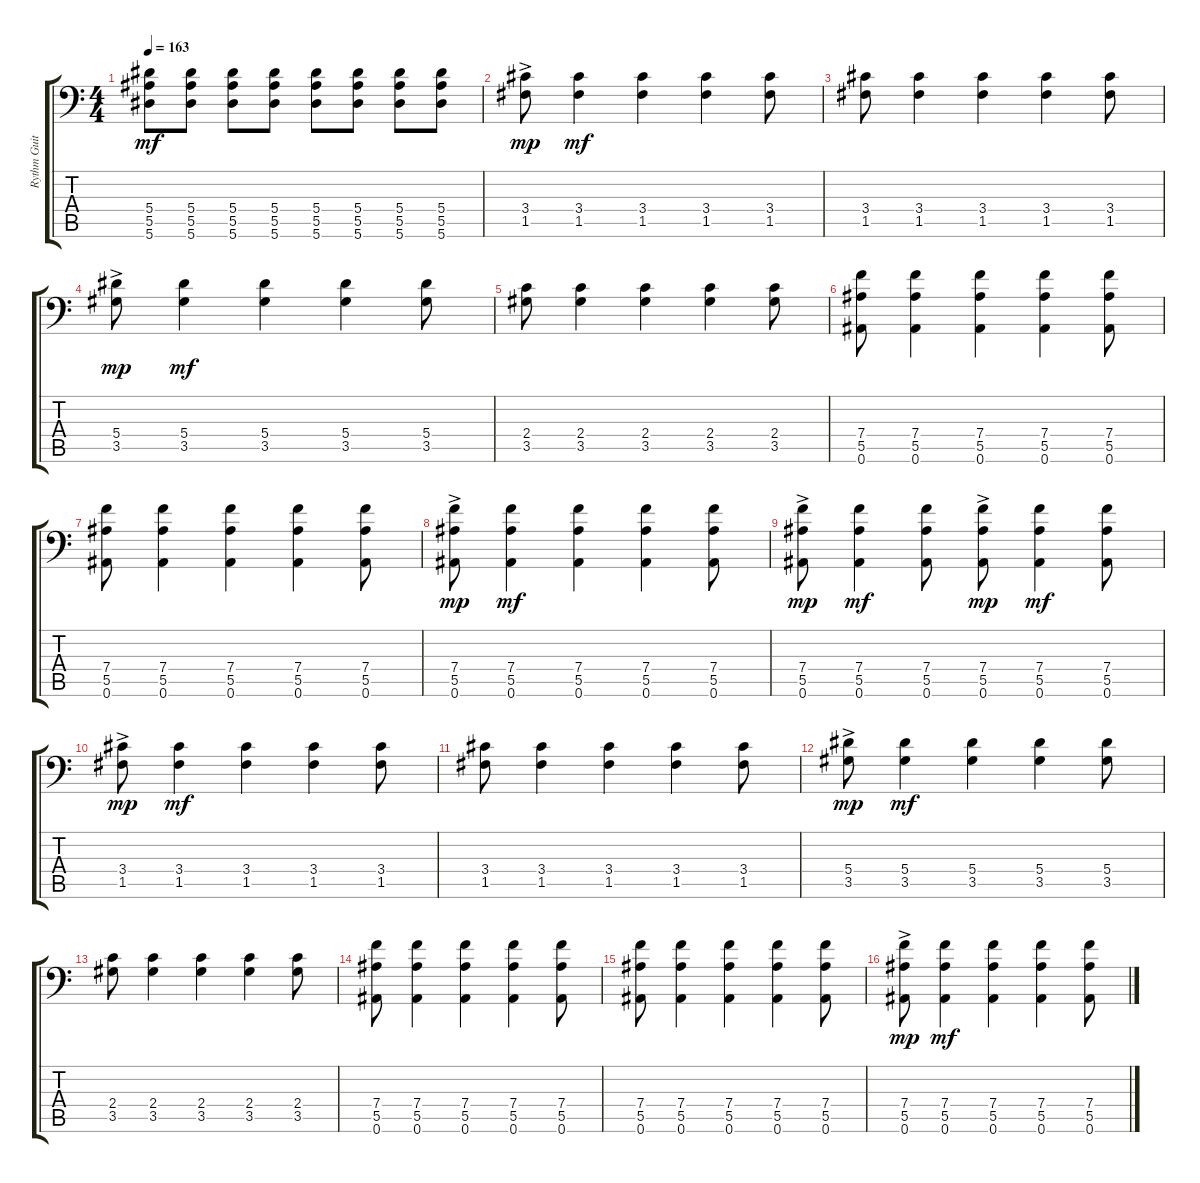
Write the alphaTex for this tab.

\track ("Rythm Guitar" "Rythm Guit") {instrument electricguitarclean}
\staff {score tabs}
\tuning (C4 G3 Eb3 Bb2 F2 Bb1) {hide}
\ts (4 4)
\tempo 163
\clef f4
\ks c
(5.4 5.5 5.6).8{dy mf} (5.4 5.5 5.6).8 (5.4 5.5 5.6).8 (5.4 5.5 5.6).8 (5.4 5.5 5.6).8 (5.4 5.5 5.6).8 (5.4 5.5 5.6).8 (5.4 5.5 5.6).8 |
\section ("" "")
(3.4{ac} 1.5{ac}).8{txt "" dy mp} (3.4 1.5).4{dy mf} (3.4 1.5).4 (3.4 1.5).4 (3.4 1.5).8 |
(3.4 1.5).8 (3.4 1.5).4 (3.4 1.5).4 (3.4 1.5).4 (3.4 1.5).8 |
(5.4{ac} 3.5{ac}).8{dy mp} (5.4 3.5).4{dy mf} (5.4 3.5).4 (5.4 3.5).4 (5.4 3.5).8 |
(2.4 3.5).8 (2.4 3.5).4 (2.4 3.5).4 (2.4 3.5).4 (2.4 3.5).8 |
(7.4 5.5 0.6).8 (7.4 5.5 0.6).4 (7.4 5.5 0.6).4 (7.4 5.5 0.6).4 (7.4 5.5 0.6).8 |
(7.4 5.5 0.6).8 (7.4 5.5 0.6).4 (7.4 5.5 0.6).4 (7.4 5.5 0.6).4 (7.4 5.5 0.6).8 |
(7.4{ac} 5.5{ac} 0.6{ac}).8{dy mp} (7.4 5.5 0.6).4{dy mf} (7.4 5.5 0.6).4 (7.4 5.5 0.6).4 (7.4 5.5 0.6).8 |
(7.4{ac} 5.5{ac} 0.6{ac}).8{dy mp} (7.4 5.5 0.6).4{dy mf} (7.4 5.5 0.6).8 (7.4{ac} 5.5{ac} 0.6{ac}).8{dy mp} (7.4 5.5 0.6).4{dy mf} (7.4 5.5 0.6).8 |
(3.4{ac} 1.5{ac}).8{dy mp} (3.4 1.5).4{dy mf} (3.4 1.5).4 (3.4 1.5).4 (3.4 1.5).8 |
(3.4 1.5).8 (3.4 1.5).4 (3.4 1.5).4 (3.4 1.5).4 (3.4 1.5).8 |
(5.4{ac} 3.5{ac}).8{dy mp} (5.4 3.5).4{dy mf} (5.4 3.5).4 (5.4 3.5).4 (5.4 3.5).8 |
(2.4 3.5).8 (2.4 3.5).4 (2.4 3.5).4 (2.4 3.5).4 (2.4 3.5).8 |
(7.4 5.5 0.6).8 (7.4 5.5 0.6).4 (7.4 5.5 0.6).4 (7.4 5.5 0.6).4 (7.4 5.5 0.6).8 |
(7.4 5.5 0.6).8 (7.4 5.5 0.6).4 (7.4 5.5 0.6).4 (7.4 5.5 0.6).4 (7.4 5.5 0.6).8 |
(7.4{ac} 5.5{ac} 0.6{ac}).8{dy mp} (7.4 5.5 0.6).4{dy mf} (7.4 5.5 0.6).4 (7.4 5.5 0.6).4 (7.4 5.5 0.6).8
